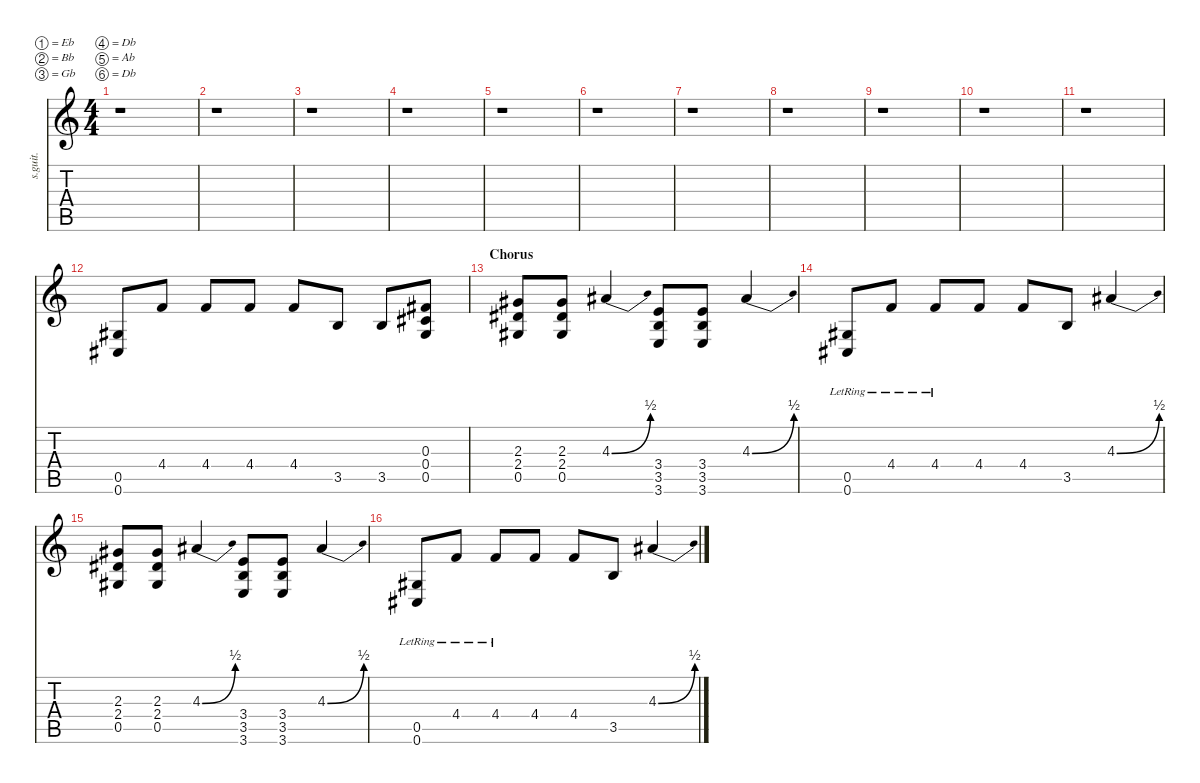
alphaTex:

\defaultSystemsLayout 4
\hideDynamics
\bracketExtendMode nobrackets
\track ("Kurt Cobain - Distortion" "s.guit.") {instrument distortionguitar}
\staff {score tabs}
\tuning (Eb4 Bb3 Gb3 Db3 Ab2 Db2)
\ts (4 4)
\tempo (100 hide)
\clef g2
\ks c
r.1{dy f} |
r.1 |
r.1 |
r.1 |
r.1 |
r.1 |
r.1 |
r.1 |
r.1 |
r.1 |
r.1 |
(0.5{acc #} 0.6{acc #}).8{lyrics (0 "") lyrics (1 "") lyrics (2 "") lyrics (3 "") lyrics (4 "")} 4.4.8{lyrics (0 "") lyrics (1 "") lyrics (2 "") lyrics (3 "") lyrics (4 "")} 4.4.8{lyrics (0 "") lyrics (1 "") lyrics (2 "") lyrics (3 "") lyrics (4 "")} 4.4.8{lyrics (0 "") lyrics (1 "") lyrics (2 "") lyrics (3 "") lyrics (4 "") dy mf} 4.4.8{lyrics (0 "") lyrics (1 "") lyrics (2 "") lyrics (3 "") lyrics (4 "") dy f} 3.5.8{lyrics (0 "") lyrics (1 "") lyrics (2 "") lyrics (3 "") lyrics (4 "")} 3.5.8{lyrics (0 "") lyrics (1 "") lyrics (2 "") lyrics (3 "") lyrics (4 "")} (0.3{acc #} 0.4{acc #} 0.5{acc #}).8{lyrics (0 "") lyrics (1 "") lyrics (2 "") lyrics (3 "") lyrics (4 "") dy mf} |
\section ("" "Chorus")
(2.3{acc #} 2.4{acc #} 0.5{acc #}).8{lyrics (0 "") lyrics (1 "") lyrics (2 "") lyrics (3 "") lyrics (4 "") dy ff} (2.3{acc #} 2.4{acc #} 0.5{acc #}).8{lyrics (0 "") lyrics (1 "") lyrics (2 "") lyrics (3 "") lyrics (4 "")} 4.3{be (bend 0 0 15 2) acc #}.4{lyrics (0 "") lyrics (1 "") lyrics (2 "") lyrics (3 "") lyrics (4 "")} (3.4 3.5 3.6).8{lyrics (0 "") lyrics (1 "") lyrics (2 "") lyrics (3 "") lyrics (4 "")} (3.4 3.5 3.6).8{lyrics (0 "") lyrics (1 "") lyrics (2 "") lyrics (3 "") lyrics (4 "")} 4.3{be (bend 0 0 15 2) acc #}.4{lyrics (0 "") lyrics (1 "") lyrics (2 "") lyrics (3 "") lyrics (4 "")} |
(0.5{lr acc #} 0.6{lr acc #}).8{lyrics (0 "") lyrics (1 "") lyrics (2 "") lyrics (3 "") lyrics (4 "")} 4.4{lr}.8{lyrics (0 "") lyrics (1 "") lyrics (2 "") lyrics (3 "") lyrics (4 "")} 4.4{lr}.8{lyrics (0 "") lyrics (1 "") lyrics (2 "") lyrics (3 "") lyrics (4 "")} 4.4.8{lyrics (0 "") lyrics (1 "") lyrics (2 "") lyrics (3 "") lyrics (4 "") dy mf} 4.4.8{lyrics (0 "") lyrics (1 "") lyrics (2 "") lyrics (3 "") lyrics (4 "") dy ff} 3.5.8{lyrics (0 "") lyrics (1 "") lyrics (2 "") lyrics (3 "") lyrics (4 "")} 4.3{be (bend 0 0 15 2) acc #}.4{lyrics (0 "") lyrics (1 "") lyrics (2 "") lyrics (3 "") lyrics (4 "")} |
(2.3{acc #} 2.4{acc #} 0.5{acc #}).8{lyrics (0 "") lyrics (1 "") lyrics (2 "") lyrics (3 "") lyrics (4 "")} (2.3{acc #} 2.4{acc #} 0.5{acc #}).8{lyrics (0 "") lyrics (1 "") lyrics (2 "") lyrics (3 "") lyrics (4 "")} 4.3{be (bend 0 0 15 2) acc #}.4{lyrics (0 "") lyrics (1 "") lyrics (2 "") lyrics (3 "") lyrics (4 "")} (3.4 3.5 3.6).8{lyrics (0 "") lyrics (1 "") lyrics (2 "") lyrics (3 "") lyrics (4 "")} (3.4 3.5 3.6).8{lyrics (0 "") lyrics (1 "") lyrics (2 "") lyrics (3 "") lyrics (4 "")} 4.3{be (bend 0 0 15 2) acc #}.4{lyrics (0 "") lyrics (1 "") lyrics (2 "") lyrics (3 "") lyrics (4 "")} |
(0.5{lr acc #} 0.6{lr acc #}).8{lyrics (0 "") lyrics (1 "") lyrics (2 "") lyrics (3 "") lyrics (4 "")} 4.4{lr}.8{lyrics (0 "") lyrics (1 "") lyrics (2 "") lyrics (3 "") lyrics (4 "")} 4.4{lr}.8{lyrics (0 "") lyrics (1 "") lyrics (2 "") lyrics (3 "") lyrics (4 "")} 4.4.8{lyrics (0 "") lyrics (1 "") lyrics (2 "") lyrics (3 "") lyrics (4 "") dy mf} 4.4.8{lyrics (0 "") lyrics (1 "") lyrics (2 "") lyrics (3 "") lyrics (4 "") dy ff} 3.5.8{lyrics (0 "") lyrics (1 "") lyrics (2 "") lyrics (3 "") lyrics (4 "")} 4.3{be (bend 0 0 15 2) acc #}.4{lyrics (0 "") lyrics (1 "") lyrics (2 "") lyrics (3 "") lyrics (4 "")}
